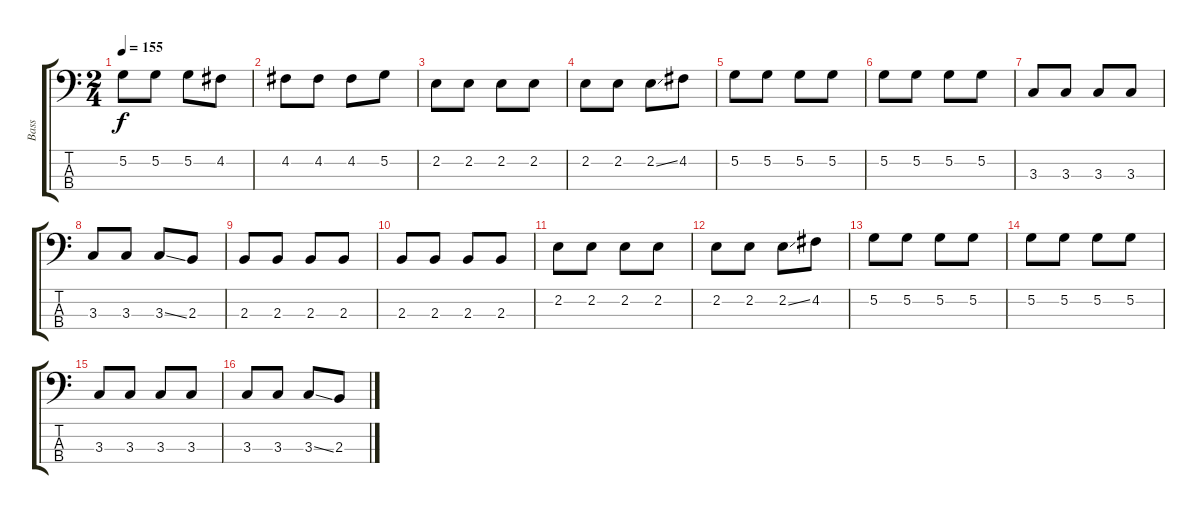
\track ("Bass" "Bass") {instrument synthbass2}
\staff {score tabs}
\tuning (G2 D2 A1 E1) {hide}
\ts (2 4)
\tempo 155
\clef f4
\ks c
5.2.8{dy f} 5.2.8 5.2.8 4.2.8 |
4.2.8 4.2.8 4.2.8 5.2.8 |
2.2.8 2.2.8 2.2.8 2.2.8 |
2.2.8 2.2.8 2.2{ss}.8 4.2.8 |
5.2.8 5.2.8 5.2.8 5.2.8 |
5.2.8 5.2.8 5.2.8 5.2.8 |
3.3.8 3.3.8 3.3.8 3.3.8 |
3.3.8 3.3.8 3.3{ss}.8 2.3.8 |
2.3.8 2.3.8 2.3.8 2.3.8 |
2.3.8 2.3.8 2.3.8 2.3.8 |
2.2.8 2.2.8 2.2.8 2.2.8 |
2.2.8 2.2.8 2.2{ss}.8 4.2.8 |
5.2.8 5.2.8 5.2.8 5.2.8 |
5.2.8 5.2.8 5.2.8 5.2.8 |
3.3.8 3.3.8 3.3.8 3.3.8 |
3.3.8 3.3.8 3.3{ss}.8 2.3.8
